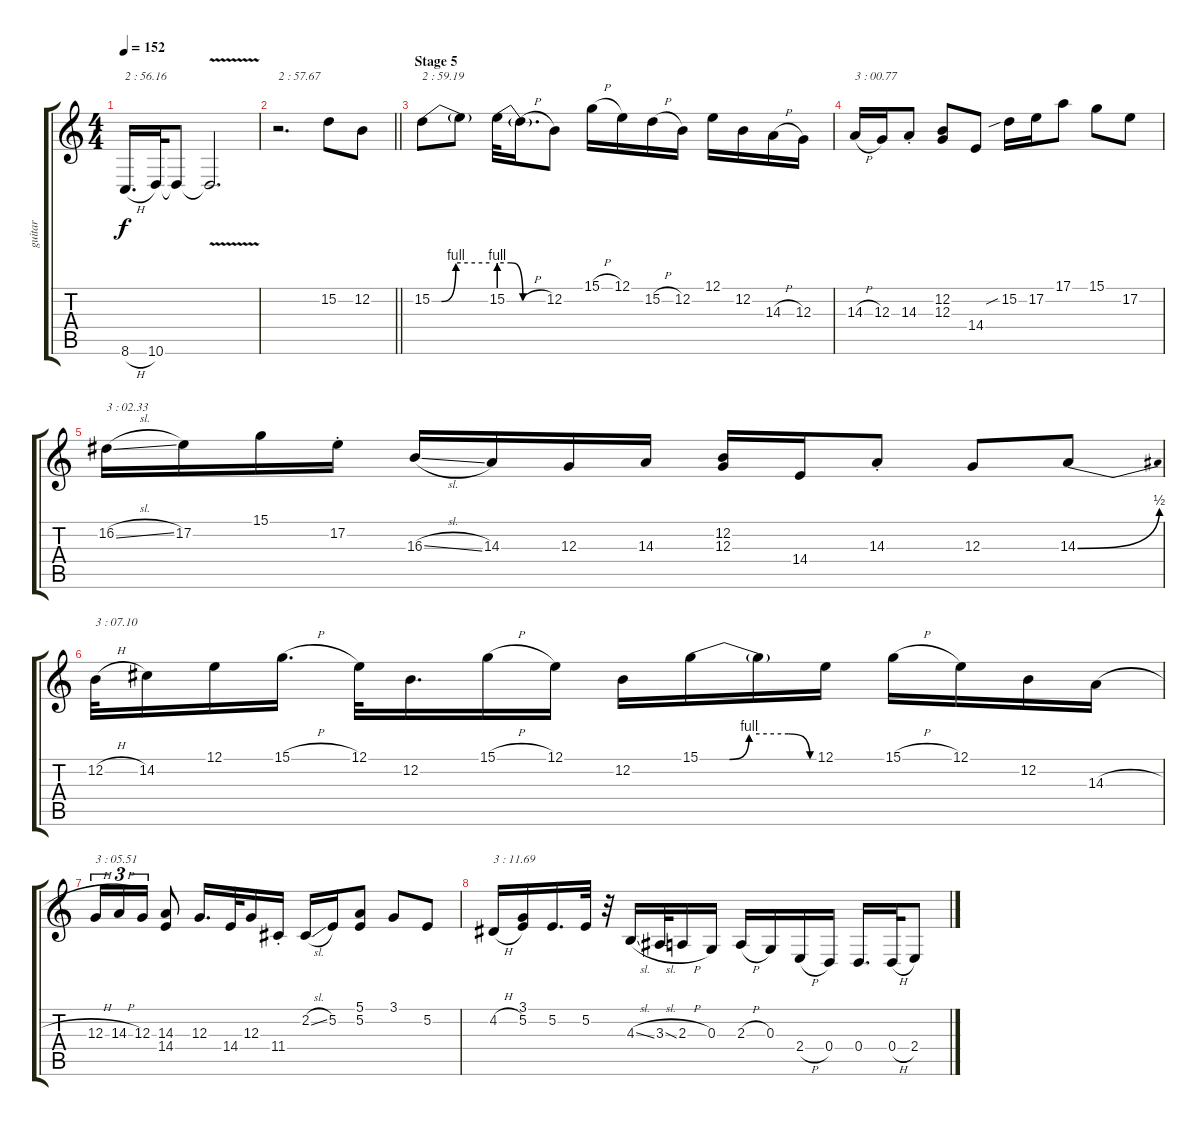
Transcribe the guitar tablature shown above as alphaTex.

\track ("guitar" "guitar") {instrument lead1square}
\staff {score tabs}
\tuning (E4 B3 G3 D3 A2 E2) {hide}
\ts (4 4)
\tempo 152
\clef g2
\ks c
8.6{h}.16{d txt "2 : 56.16" dy f} 10.6.32 10.6{t}.8 10.6{v t}.2{d} |
\barLineRight lightlight
r.2{d txt "2 : 57.67"} 15.2.8 12.2.8 |
\section ("" "Stage 5")
15.2{be (custom 0 0 10 0 25 4 60 4)}.8{txt "2 : 59.19"} 15.2{t}.8 15.2{be (custom 0 4 15 4 30 0 60 0)}.32 15.2{h t}.16{d} 12.2.8 15.1{h}.16 12.1.16 15.2{h}.16 12.2.16 12.1.16 12.2.16 14.3{h}.16 12.3.16 |
14.3{h}.16{txt "3 : 00.77"} 12.3.16 14.3{st}.8 (12.2 12.3).8 14.4.8 15.2{sib}.16 17.2.16 17.1.8 15.1.8 17.2.8 |
16.2{sl}.16{txt "3 : 02.33"} 17.2.16 15.1.16 17.2{st}.16 16.3{sl}.16 14.3.16 12.3.16 14.3.16 (12.2 12.3).16 14.4.16 14.3{st}.8 12.3.8 14.3{be (bend 0 0 60 2)}.8 |
12.2{h}.32{txt "3 : 07.10"} 14.2.16 12.1.16 15.1{h}.16{d} 12.1.32 12.2.16{d} 15.1{h}.16 12.1.16 12.2.16 15.1{be (custom 0 0 15 0 25 4 45 4 56 0 60 0)}.16 15.1{t}.16 12.1.16 15.1{h}.16 12.1.16 12.2.16 14.3{h}.16 |
12.3{h}.16{tu (3 2) txt "3 : 05.51"} 14.3{h}.16{tu (3 2)} 12.3.16{tu (3 2)} (14.3 14.4).8 12.3.16{d} 14.4.32 12.3.16 11.4{st}.16 2.2{sl}.16 5.2.16 (5.1 5.2).8 3.1.8 5.2.8 |
4.2{h}.16{txt "3 : 11.69"} (3.1 5.2).16 5.2.16{d} 5.2.32 r.32 4.3{sl}.16 3.3{sl}.32 2.3{h}.16 0.3.16 2.3{h}.16 0.3.16 2.4{h}.16 0.4.16 0.4.16{d} 0.4{h}.32 2.4.8
